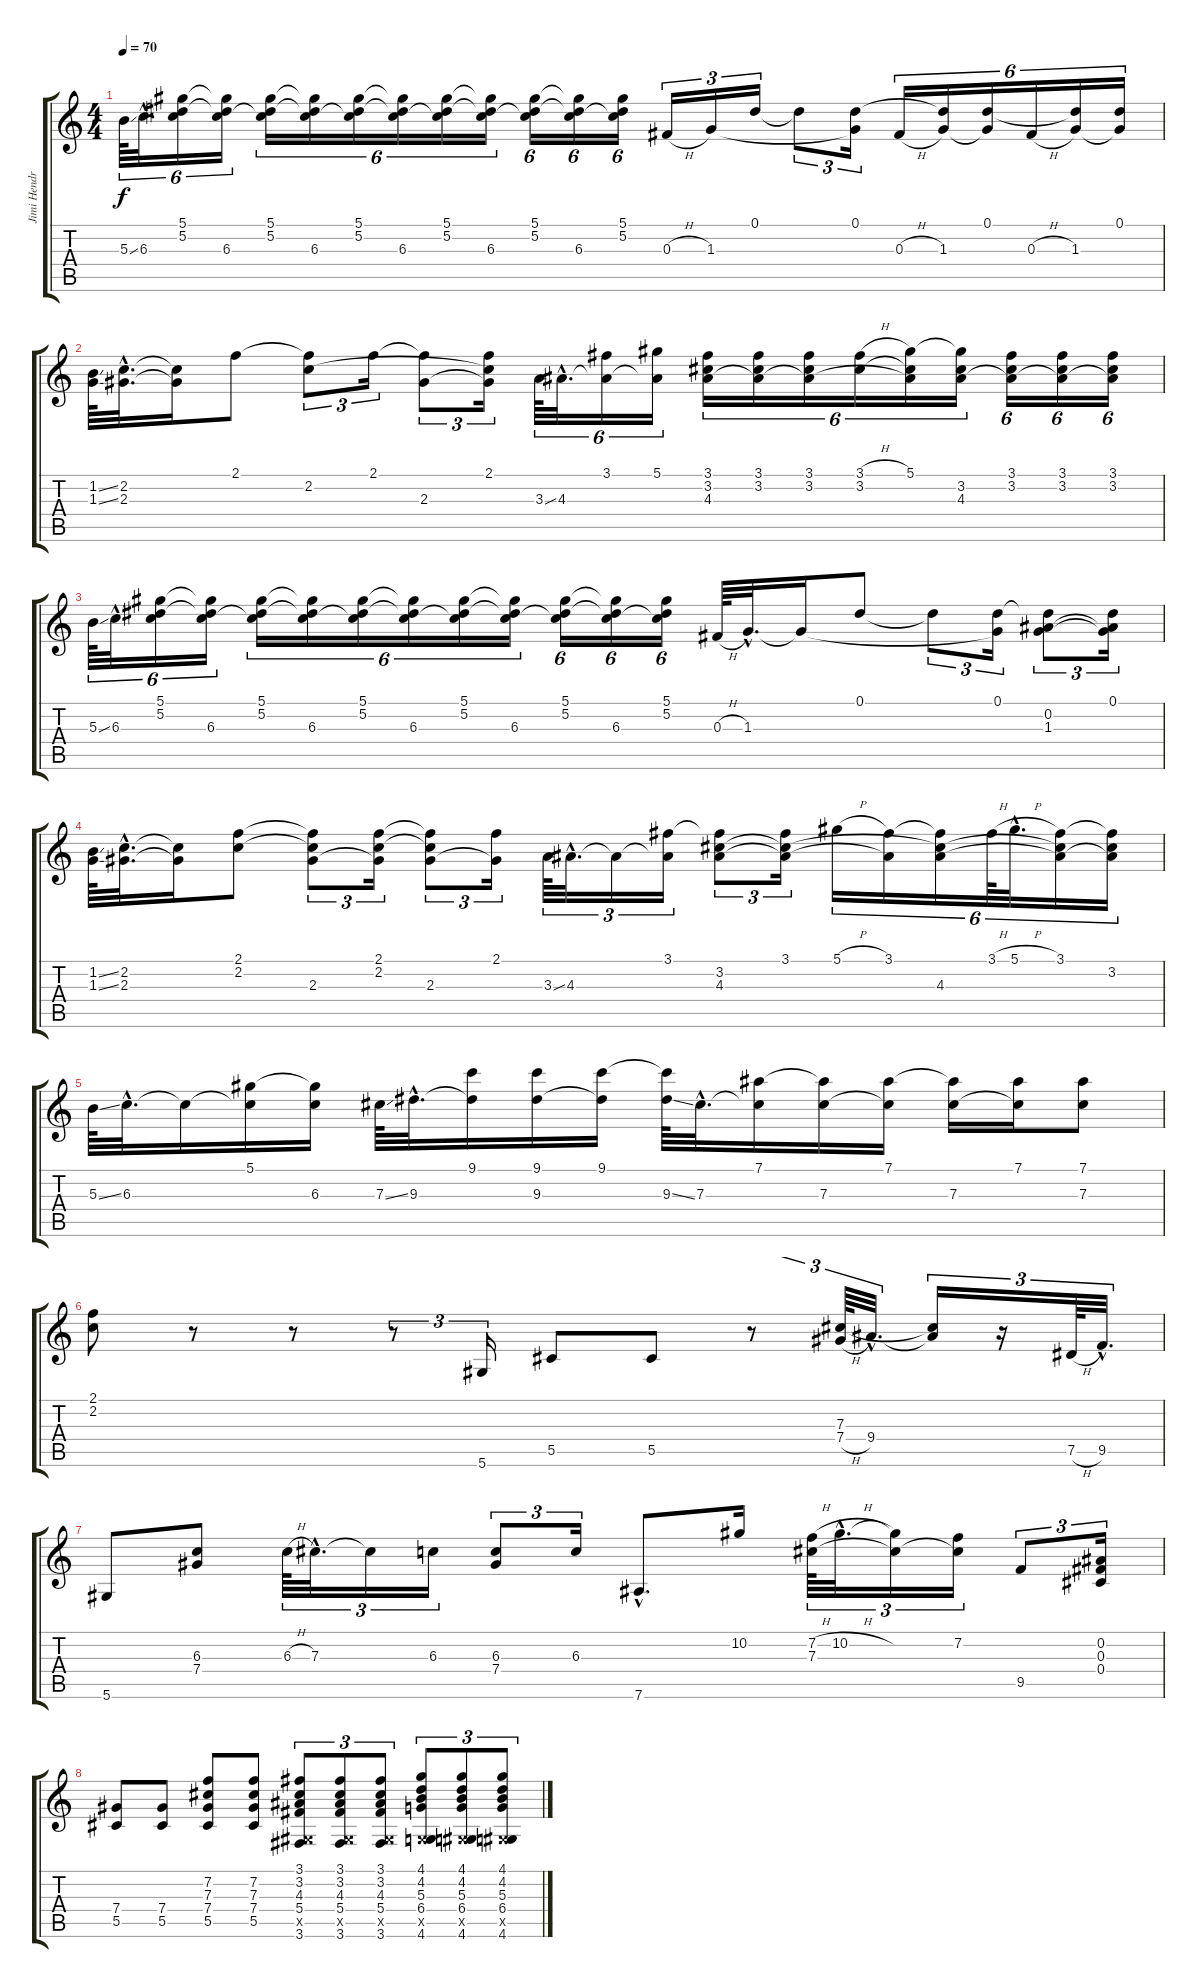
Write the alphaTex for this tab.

\track ("Jimi Hendrix Rhythm" "Jimi Hendr") {instrument electricguitarjazz}
\staff {score tabs}
\tuning (Eb4 Bb3 Gb3 Db3 Ab2 Eb2) {hide}
\ts (4 4)
\tempo 70
\clef g2
\ks c
5.3{ss}.64{tu (6 4) dy f} 6.3{hac}.32{d tu (6 4)} (5.1 5.2 6.3{t}).16{tu (6 4)} (5.1{t} 5.2{t} 6.3).16{tu (6 4)} (5.1 5.2 6.3{t}).16{tu (6 4)} (5.1{t} 5.2{t} 6.3).16{tu (6 4)} (5.1 5.2 6.3{t}).16{tu (6 4)} (5.1{t} 5.2{t} 6.3).16{tu (6 4)} (5.1 5.2 6.3{t}).16{tu (6 4)} (5.1{t} 5.2{t} 6.3).16{tu (6 4)} (5.1 5.2 6.3{t}).16{tu (6 4)} (5.1{t} 5.2{t} 6.3).16{tu (6 4)} (5.1 5.2 6.3{t}).16{tu (6 4)} 0.3{h}.16{tu (3 2)} 1.3.16{tu (3 2)} 0.1.16{tu (3 2)} 0.1{t}.8{tu (3 2)} (0.1 1.3{t}).16{tu (3 2)} 0.3{h}.16{tu (6 4)} (0.1{t} 1.3).16{tu (6 4)} (0.1 1.3{t}).16{tu (6 4)} 0.3{h}.16{tu (6 4)} (0.1{t} 1.3).16{tu (6 4)} (0.1 1.3{t}).16{tu (6 4)} |
(1.2{ss} 1.3{ss}).64 (2.2{hac} 2.3{hac}).32{d} (2.2{t} 2.3{t}).16 2.1.8 (2.1{t} 2.2).8{tu (3 2)} 2.1.16{tu (3 2)} (2.1{t} 2.3).8{tu (3 2)} (2.1 2.2{t} 2.3{t}).16{tu (3 2)} 3.3{ss}.64{tu (6 4)} 4.3{hac}.32{d tu (6 4)} (3.1 4.3{t}).16{tu (6 4)} (5.1 4.3{t}).16{tu (6 4)} (3.1 3.2 4.3).16{tu (6 4)} (3.1 3.2 4.3{t}).16{tu (6 4)} (3.1 3.2 4.3{t}).16{tu (6 4)} (3.1{h} 3.2).16{tu (6 4)} (5.1 3.2{t} 4.3{t}).16{tu (6 4)} (5.1{t} 3.2 4.3).16{tu (6 4)} (3.1 3.2 4.3{t}).16{tu (6 4)} (3.1 3.2 4.3{t}).16{tu (6 4)} (3.1 3.2 4.3{t}).16{tu (6 4)} |
5.3{ss}.64{tu (6 4)} 6.3{hac}.32{d tu (6 4)} (5.1 5.2 6.3{t}).16{tu (6 4)} (5.1{t} 5.2{t} 6.3).16{tu (6 4)} (5.1 5.2 6.3{t}).16{tu (6 4)} (5.1{t} 5.2{t} 6.3).16{tu (6 4)} (5.1 5.2 6.3{t}).16{tu (6 4)} (5.1{t} 5.2{t} 6.3).16{tu (6 4)} (5.1 5.2 6.3{t}).16{tu (6 4)} (5.1{t} 5.2{t} 6.3).16{tu (6 4)} (5.1 5.2 6.3{t}).16{tu (6 4)} (5.1{t} 5.2{t} 6.3).16{tu (6 4)} (5.1 5.2 6.3{t}).16{tu (6 4)} 0.3{h}.64 1.3{hac}.32{d} 1.3{t}.16 0.1.8 0.1{t}.8{tu (3 2)} (0.1 1.3{t}).16{tu (3 2)} (0.1{t} 0.2 1.3).8{tu (3 2)} (0.1 0.2{t} 1.3{t}).16{tu (3 2)} |
(1.2{ss} 1.3{ss}).64 (2.2{hac} 2.3{hac}).32{d} (2.2{t} 2.3{t}).16 (2.1 2.2).8 (2.1{t} 2.2{t} 2.3).8{tu (3 2)} (2.1 2.2 2.3{t}).16{tu (3 2)} (2.1{t} 2.2{t} 2.3).8{tu (3 2)} (2.1 2.3{t}).16{tu (3 2)} 3.3{ss}.64{tu (3 2)} 4.3{hac}.32{d tu (3 2)} 4.3{t}.16{tu (3 2)} (3.1 4.3{t}).16{tu (3 2)} (3.1{t} 3.2 4.3).8{tu (3 2)} (3.1 3.2{t} 4.3{t}).16{tu (3 2)} 5.1{h}.16{tu (6 4)} (3.1 4.3{t}).16{tu (6 4)} (3.1{t} 3.2{t} 4.3).16{tu (6 4)} 3.1{h}.64{tu (6 4)} 5.1{h hac}.32{d tu (6 4)} (3.1 3.2{t} 4.3{t}).16{tu (6 4)} (3.1{t} 3.2 4.3{t}).16{tu (6 4)} |
5.3{ss}.64 6.3{hac}.32{d} 6.3{t}.16 (5.1 6.3{t}).16 (5.1{t} 6.3).16 7.3{ss}.64 9.3{hac}.32{d} (9.1 9.3{t}).16 (9.1 9.3).16 (9.1 9.3{t}).16 (9.1{t} 9.3{ss}).64 7.3{hac}.32{d} (7.1 7.3{t}).16 (7.1{t} 7.3).16 (7.1 7.3{t}).16 (7.1{t} 7.3).16 (7.1 7.3{t}).16 (7.1 7.3).8 |
(2.1 2.2).8 r.8 r.8 r.8{tu (3 2)} 5.6.16{tu (3 2)} 5.5.8 5.5.8 r.8{tu (3 2)} (7.3 7.4{h}).64{tu (3 2)} 9.4{hac}.32{d tu (3 2)} (7.3{t} 9.4{t}).16{tu (3 2)} r.16{tu (3 2)} 7.5{h}.64{tu (3 2)} 9.5{hac}.32{d tu (3 2)} |
5.6.8 (6.3 7.4).8 6.3{h}.64{tu (3 2)} 7.3{hac}.32{d tu (3 2)} 7.3{t}.16{tu (3 2)} 6.3.16{tu (3 2)} (6.3 7.4).8{tu (3 2)} 6.3.16{tu (3 2)} 7.6{hac}.8{d} 10.2.16 (7.2{h} 7.3).64{tu (3 2)} 10.2{h hac}.32{d tu (3 2)} (10.2{t} 7.3{t}).16{tu (3 2)} (7.2 7.3{t}).16{tu (3 2)} 9.5.8{tu (3 2)} (0.2 0.3 0.4).16{tu (3 2)} |
(7.4 5.5).8{volume 10} (7.4 5.5).8 (7.2 7.3 7.4 5.5).8 (7.2 7.3 7.4 5.5).8 (3.1 3.2 4.3 5.4 0.5{x} 3.6).8{tu (3 2)} (3.1 3.2 4.3 5.4 0.5{x} 3.6).8{tu (3 2)} (3.1 3.2 4.3 5.4 0.5{x} 3.6).8{tu (3 2)} (4.1 4.2 5.3 6.4 0.5{x} 4.6).8{tu (3 2)} (4.1 4.2 5.3 6.4 0.5{x} 4.6).8{tu (3 2)} (4.1 4.2 5.3 6.4 0.5{x} 4.6).8{tu (3 2)}
